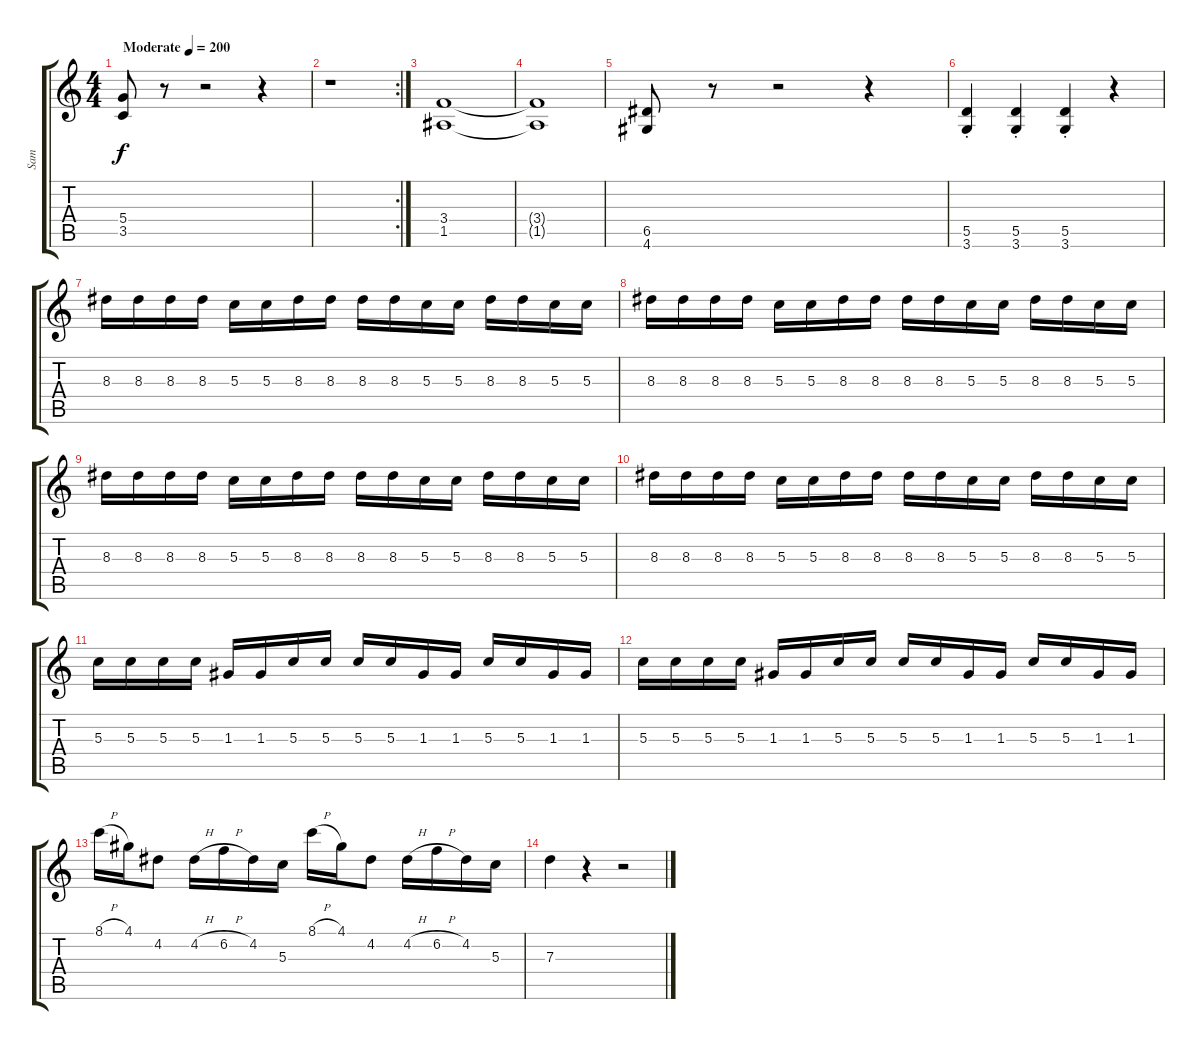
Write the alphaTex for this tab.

\track ("Sam" "Sam") {instrument overdrivenguitar}
\staff {score tabs}
\tuning (E4 B3 G3 D3 A2 E2) {hide}
\ts (4 4)
\tempo (200 "Moderate")
\clef g2
\ks c
(5.4 3.5).8{dy f instrument overdrivenguitar} r.8 r.2 r.4 |
\rc 2
r.1 |
(3.4 1.5).1 |
(3.4{t} 1.5{t}).1 |
(6.5 4.6).8 r.8 r.2 r.4 |
(5.5 3.6{st}).4 (5.5 3.6{st}).4 (5.5 3.6{st}).4 r.4 |
8.3.16 8.3.16 8.3.16 8.3.16 5.3.16 5.3.16 8.3.16 8.3.16 8.3.16 8.3.16 5.3.16 5.3.16 8.3.16 8.3.16 5.3.16 5.3.16 |
8.3.16 8.3.16 8.3.16 8.3.16 5.3.16 5.3.16 8.3.16 8.3.16 8.3.16 8.3.16 5.3.16 5.3.16 8.3.16 8.3.16 5.3.16 5.3.16 |
8.3.16 8.3.16 8.3.16 8.3.16 5.3.16 5.3.16 8.3.16 8.3.16 8.3.16 8.3.16 5.3.16 5.3.16 8.3.16 8.3.16 5.3.16 5.3.16 |
8.3.16 8.3.16 8.3.16 8.3.16 5.3.16 5.3.16 8.3.16 8.3.16 8.3.16 8.3.16 5.3.16 5.3.16 8.3.16 8.3.16 5.3.16 5.3.16 |
5.3.16 5.3.16 5.3.16 5.3.16 1.3.16 1.3.16 5.3.16 5.3.16 5.3.16 5.3.16 1.3.16 1.3.16 5.3.16 5.3.16 1.3.16 1.3.16 |
5.3.16 5.3.16 5.3.16 5.3.16 1.3.16 1.3.16 5.3.16 5.3.16 5.3.16 5.3.16 1.3.16 1.3.16 5.3.16 5.3.16 1.3.16 1.3.16 |
8.1{h}.16 4.1.16 4.2.8 4.2{h}.16 6.2{h}.16 4.2.16 5.3.16 8.1{h}.16 4.1.16 4.2.8 4.2{h}.16 6.2{h}.16 4.2.16 5.3.16 |
7.3.4 r.4 r.2
